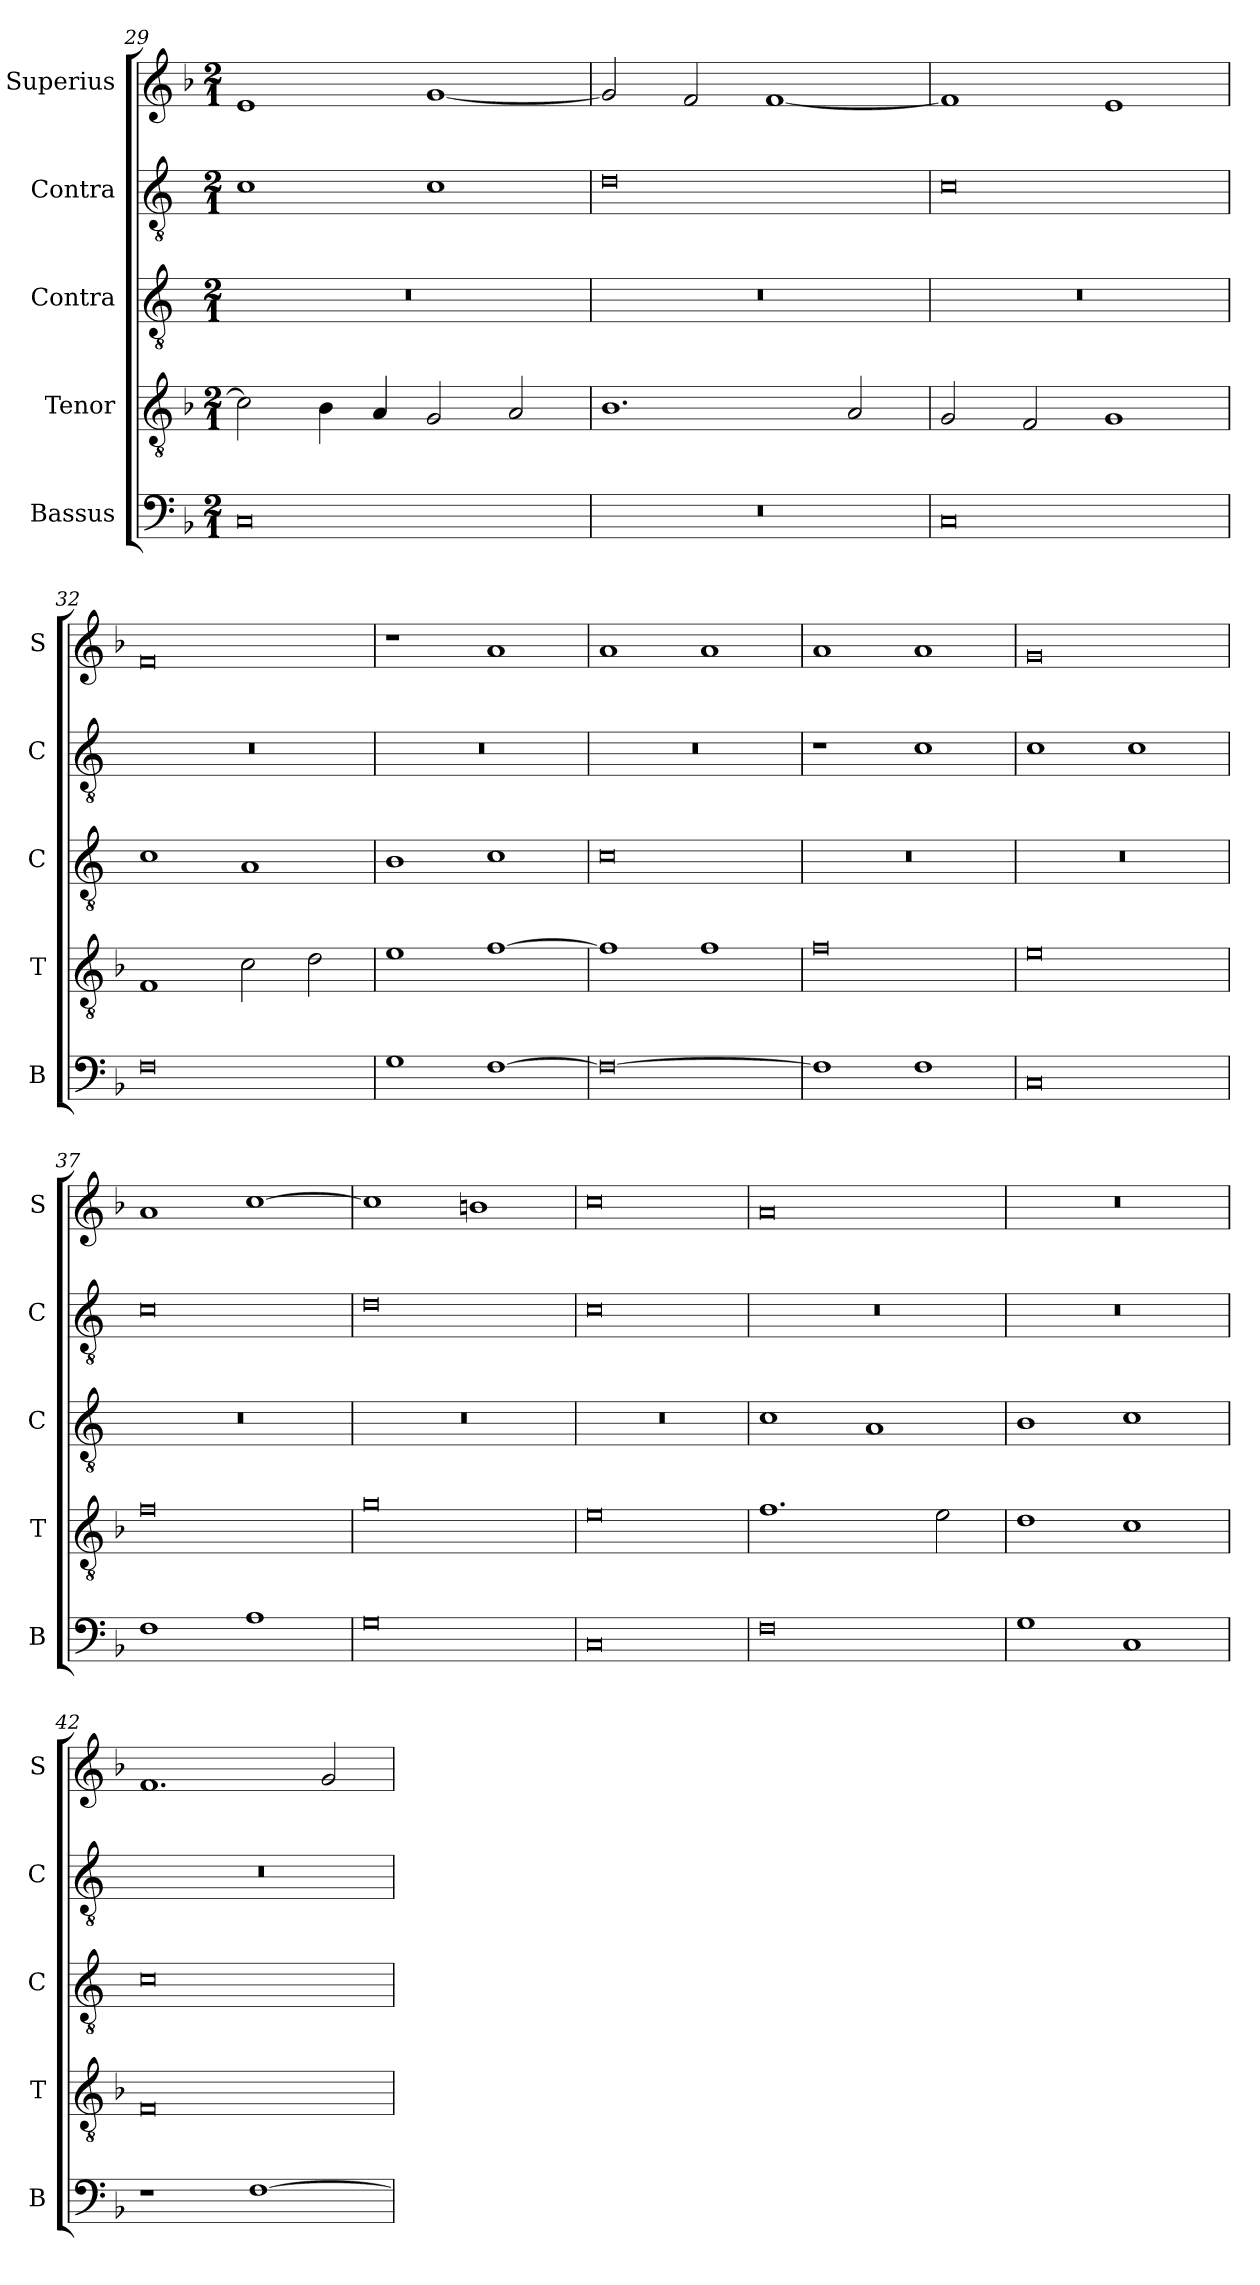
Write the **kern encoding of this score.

**kern	**kern	**kern	**kern	**kern
*part5	*part4	*part3	*part2	*part1
*staff5	*staff4	*staff3	*staff2	*staff1
*I"Bassus	*I"Tenor	*I"Contra	*I"Contra	*I"Superius
*I'B	*I'T	*I'C	*I'C	*I'S
*clefF4	*clefGv2	*clefGv2	*clefGv2	*clefG2
*k[b-]	*k[b-]	*k[]	*k[]	*k[b-]
*M2/1	*M2/1	*M2/1	*M2/1	*M2/1
=29	=29	=29	=29	=29
0C	2c\]	0r	1c	1e
.	4B-\	.	.	.
.	4A/	.	.	.
.	2G/	.	1c	[1g
.	2A/	.	.	.
=30	=30	=30	=30	=30
0r	1.B-	0r	0d	2g/]
.	.	.	.	2f/
.	.	.	.	[1f
.	2A/	.	.	.
=31	=31	=31	=31	=31
0C	2G/	0r	0c	1f]
.	2F/	.	.	.
.	1G	.	.	1e
=32	=32	=32	=32	=32
0F	1F	1c	0r	0f
.	2c\	1A	.	.
.	2d\	.	.	.
=33	=33	=33	=33	=33
1G	1e	1B	0r	1r
[1F	[1f	1c	.	1a
=34	=34	=34	=34	=34
0F_	1f]	0c	0r	1a
.	1f	.	.	1a
=35	=35	=35	=35	=35
1F]	0f	0r	1r	1a
1F	.	.	1c	1a
=36	=36	=36	=36	=36
0C	0e	0r	1c	0g
.	.	.	1c	.
=37	=37	=37	=37	=37
1F	0f	0r	0c	1a
1A	.	.	.	[1cc
=38	=38	=38	=38	=38
0G	0g	0r	0d	1cc]
.	.	.	.	1bn
=39	=39	=39	=39	=39
0C	0e	0r	0c	0cc
=40	=40	=40	=40	=40
0F	1.f	1c	0r	0a
.	.	1A	.	.
.	2e\	.	.	.
=41	=41	=41	=41	=41
1G	1d	1B	0r	0r
1C	1c	1c	.	.
=42	=42	=42	=42	=42
1r	0F	0c	0r	1.f
[1F	.	.	.	.
.	.	.	.	2g/
=	=	=	=	=
*-	*-	*-	*-	*-
